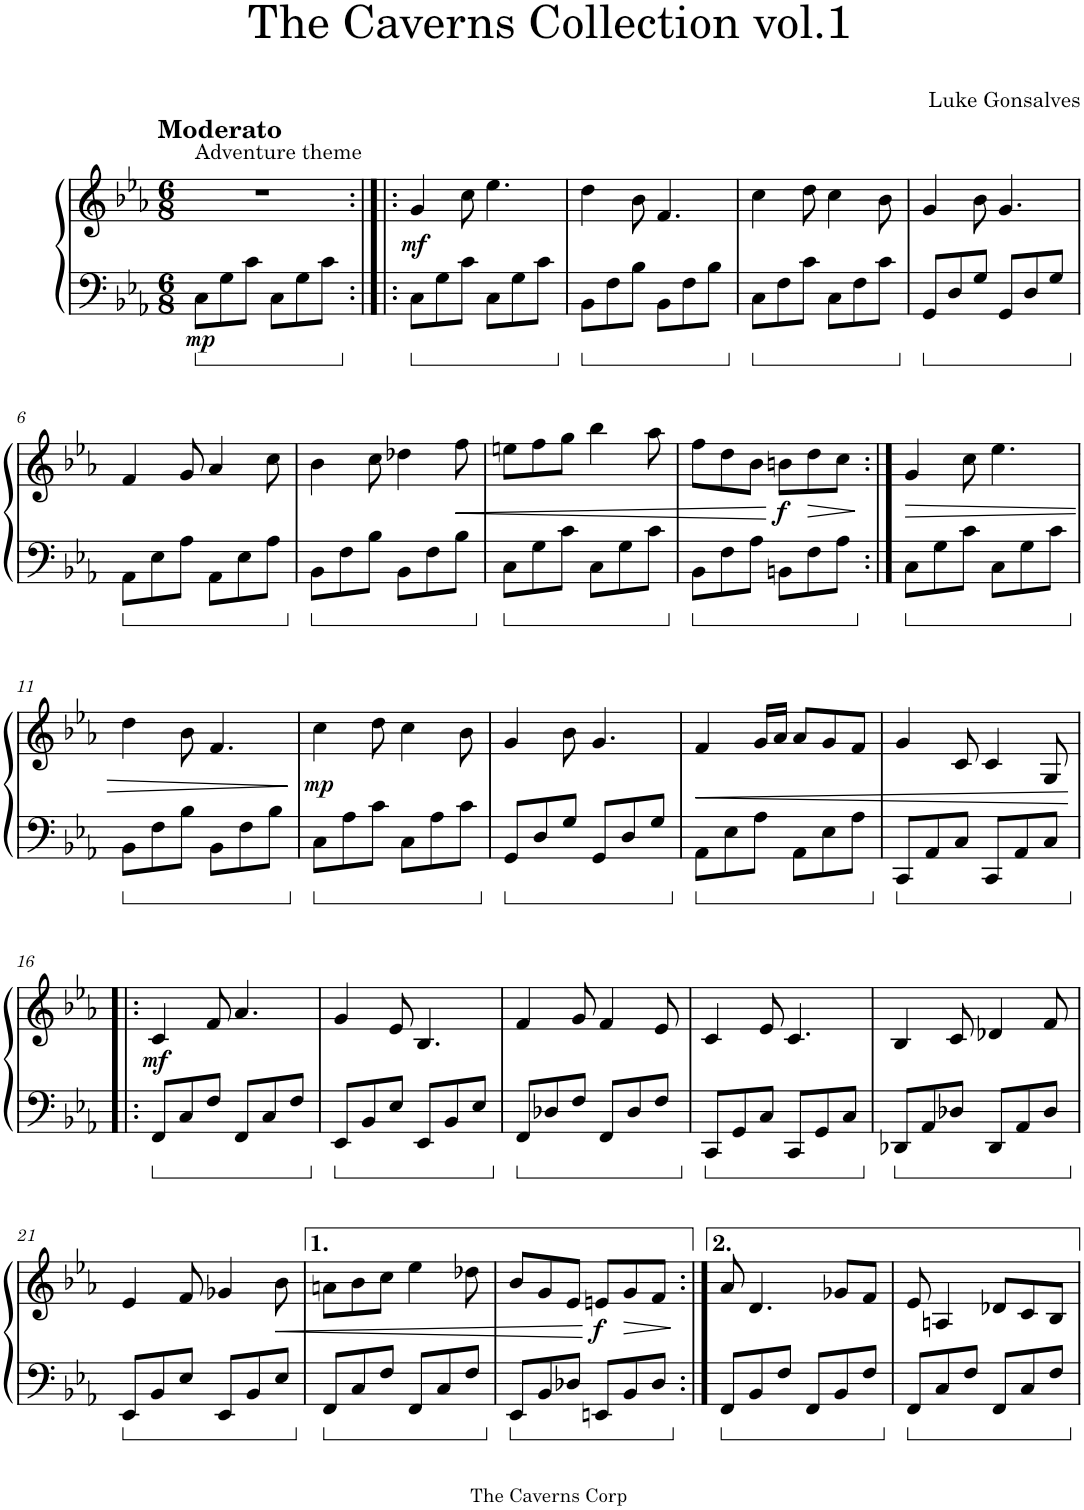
**kern	**kern	**dynam
*part1	*part1	*part1
*staff2	*staff1	*staff1/2
*I"Piano	*	*
*I'Pno.	*	*
*clefF4	*clefG2	*
*k[b-e-a-]	*k[b-e-a-]	*
*M6/8	*M6/8	*
=1	=1	=1
!	!LO:TX:a:t=Adventure theme	!
!	!LO:TX:a:B:t=Moderato	!
!	!	!LO:DY:b=2
8C\L	2.r	mp
8G\	.	.
8c\J	.	.
8C\L	.	.
8G\	.	.
8c\J	.	.
=2:|!|:	=2:|!|:	=2:|!|:
!	!	!LO:DY:b
8C\L	4g/	mf
8G\	.	.
8c\J	8cc\	.
8C\L	4.ee-\	.
8G\	.	.
8c\J	.	.
=3	=3	=3
8BB-\L	4dd\	.
8F\	.	.
8B-\J	8b-\	.
8BB-\L	4.f/	.
8F\	.	.
8B-\J	.	.
=4	=4	=4
8C\L	4cc\	.
8F\	.	.
8c\J	8dd\	.
8C\L	4cc\	.
8F\	.	.
8c\J	8b-\	.
=5	=5	=5
8GG/L	4g/	.
8D/	.	.
8G/J	8b-\	.
8GG/L	4.g/	.
8D/	.	.
8G/J	.	.
!!LO:LB:g=z
=6	=6	=6
8AA-\L	4f/	.
8E-\	.	.
8A-\J	8g/	.
8AA-\L	4a-/	.
8E-\	.	.
8A-\J	8cc\	.
=7	=7	=7
8BB-\L	4b-\	.
8F\	.	.
8B-\J	8cc\	.
8BB-\L	4dd-X\	.
8F\	.	.
!	!	!LO:HP:b
8B-\J	8ff\	<
=8	=8	=8
8C\L	8een\L	.
8G\	8ff\	.
8c\J	8gg\J	.
8C\L	4bb-\	.
8G\	.	.
8c\J	8aa-\	.
=9	=9	=9
8BB-\L	8ff\L	.
8F\	8dd\	.
8A-\J	8b-\J	.
!	!	!LO:DY:n=1:b
8BBn\L	8bn\L	[ f
!	!	!LO:HP:b
8F\	8dd\	>
8A-\J	8cc\J	.
.	.	]
=10:|!	=10:|!	=10:|!
!	!	!LO:HP:b
8C\L	4g/	>
8G\	.	.
8c\J	8cc\	.
8C\L	4.ee-\	.
8G\	.	.
8c\J	.	.
!!LO:LB:g=z
=11	=11	=11
8BB-\L	4dd\	.
8F\	.	.
8B-\J	8b-\	.
8BB-\L	4.f/	.
8F\	.	.
8B-\J	.	.
.	.	]
=12	=12	=12
!	!	!LO:DY:b
8C\L	4cc\	mp
8A-\	.	.
8c\J	8dd\	.
8C\L	4cc\	.
8A-\	.	.
8c\J	8b-\	.
=13	=13	=13
8GG/L	4g/	.
8D/	.	.
8G/J	8b-\	.
8GG/L	4.g/	.
8D/	.	.
8G/J	.	.
=14	=14	=14
!	!	!LO:HP:b
8AA-\L	4f/	<
8E-\	.	.
8A-\J	16g/LL	.
.	16a-/JJ	.
8AA-\L	8a-/L	.
8E-\	8g/	.
8A-\J	8f/J	.
=15	=15	=15
8CC/L	4g/	.
8AA-/	.	.
8C/J	8c/	.
8CC/L	4c/	.
8AA-/	.	.
8C/J	8G/	.
.	.	[
!!LO:LB:g=z
=16!|:	=16!|:	=16!|:
!	!	!LO:DY:b
8FF/L	4c/	mf
8C/	.	.
8F/J	8f/	.
8FF/L	4.a-/	.
8C/	.	.
8F/J	.	.
=17	=17	=17
8EE-/L	4g/	.
8BB-/	.	.
8E-/J	8e-/	.
8EE-/L	4.B-/	.
8BB-/	.	.
8E-/J	.	.
=18	=18	=18
8FF/L	4f/	.
8D-X/	.	.
8F/J	8g/	.
8FF/L	4f/	.
8D-/	.	.
8F/J	8e-/	.
=19	=19	=19
8CC/L	4c/	.
8GG/	.	.
8C/J	8e-/	.
8CC/L	4.c/	.
8GG/	.	.
8C/J	.	.
=20	=20	=20
8DD-X/L	4B-/	.
8AA-/	.	.
8D-X/J	8c/	.
8DD-/L	4d-X/	.
8AA-/	.	.
8D-/J	8f/	.
!!LO:LB:g=z
=21	=21	=21
8EE-/L	4e-/	.
8BB-/	.	.
8E-/J	8f/	.
8EE-/L	4g-X/	.
8BB-/	.	.
!	!	!LO:HP:b
8E-/J	8b-\	<
=22	=22	=22
8FF/L	8an\L	.
8C/	8b-\	.
8F/J	8cc\J	.
8FF/L	4ee-\	.
8C/	.	.
8F/J	8dd-X\	.
=23	=23	=23
8EE-/L	8b-/L	.
8BB-/	8g/	.
8D-X/J	8e-/J	.
!	!	!LO:DY:n=1:b
8EEn/L	8en/L	[ f
!	!	!LO:HP:b
8BB-/	8g/	>
8D-/J	8f/J	.
.	.	]
=24:|!	=24:|!	=24:|!
8FF/L	8a-/	.
8BB-/	4.d/	.
8F/J	.	.
8FF/L	.	.
8BB-/	8g-X/L	.
8F/J	8f/J	.
=25	=25	=25
8FF/L	8e-/	.
8C/	4An/	.
8F/J	.	.
8FF/L	8d-X/L	.
8C/	8c/	.
8F/J	8B-/J	.
=	=	=
*-	*-	*-
